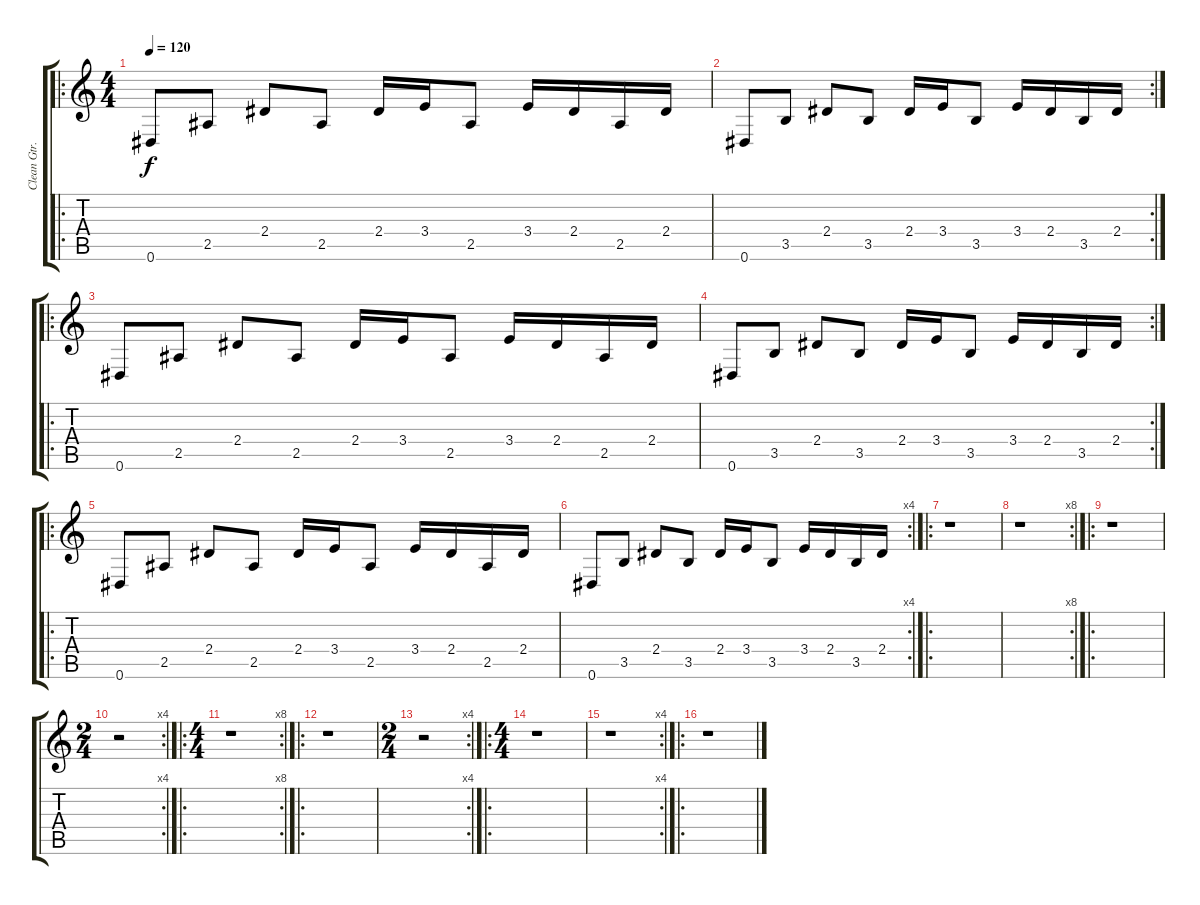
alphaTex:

\track ("Clean Gtr." "Clean Gtr.") {instrument electricguitarclean}
\staff {score tabs}
\tuning (Eb4 Bb3 Gb3 Db3 Ab2 Eb2) {hide}
\ro
\ts (4 4)
\tempo 120
\clef g2
\ks c
0.6.8{dy f instrument electricguitarclean} 2.5.8 2.4.8 2.5.8 2.4.16 3.4.16 2.5.8 3.4.16 2.4.16 2.5.16 2.4.16 |
\rc 2
0.6.8 3.5.8 2.4.8 3.5.8 2.4.16 3.4.16 3.5.8 3.4.16 2.4.16 3.5.16 2.4.16 |
\ro
0.6.8 2.5.8 2.4.8 2.5.8 2.4.16 3.4.16 2.5.8 3.4.16 2.4.16 2.5.16 2.4.16 |
\rc 2
0.6.8 3.5.8 2.4.8 3.5.8 2.4.16 3.4.16 3.5.8 3.4.16 2.4.16 3.5.16 2.4.16 |
\ro
0.6.8 2.5.8 2.4.8 2.5.8 2.4.16 3.4.16 2.5.8 3.4.16 2.4.16 2.5.16 2.4.16 |
\rc 4
0.6.8 3.5.8 2.4.8 3.5.8 2.4.16 3.4.16 3.5.8 3.4.16 2.4.16 3.5.16 2.4.16 |
\ro
r.1 |
\rc 8
r.1 |
\ro
r.1 |
\rc 4
\ts (2 4)
r.2 |
\ro
\rc 8
\ts (4 4)
r.1 |
\ro
r.1 |
\rc 4
\ts (2 4)
r.2 |
\ro
\ts (4 4)
r.1 |
\rc 4
r.1 |
\ro
r.1
